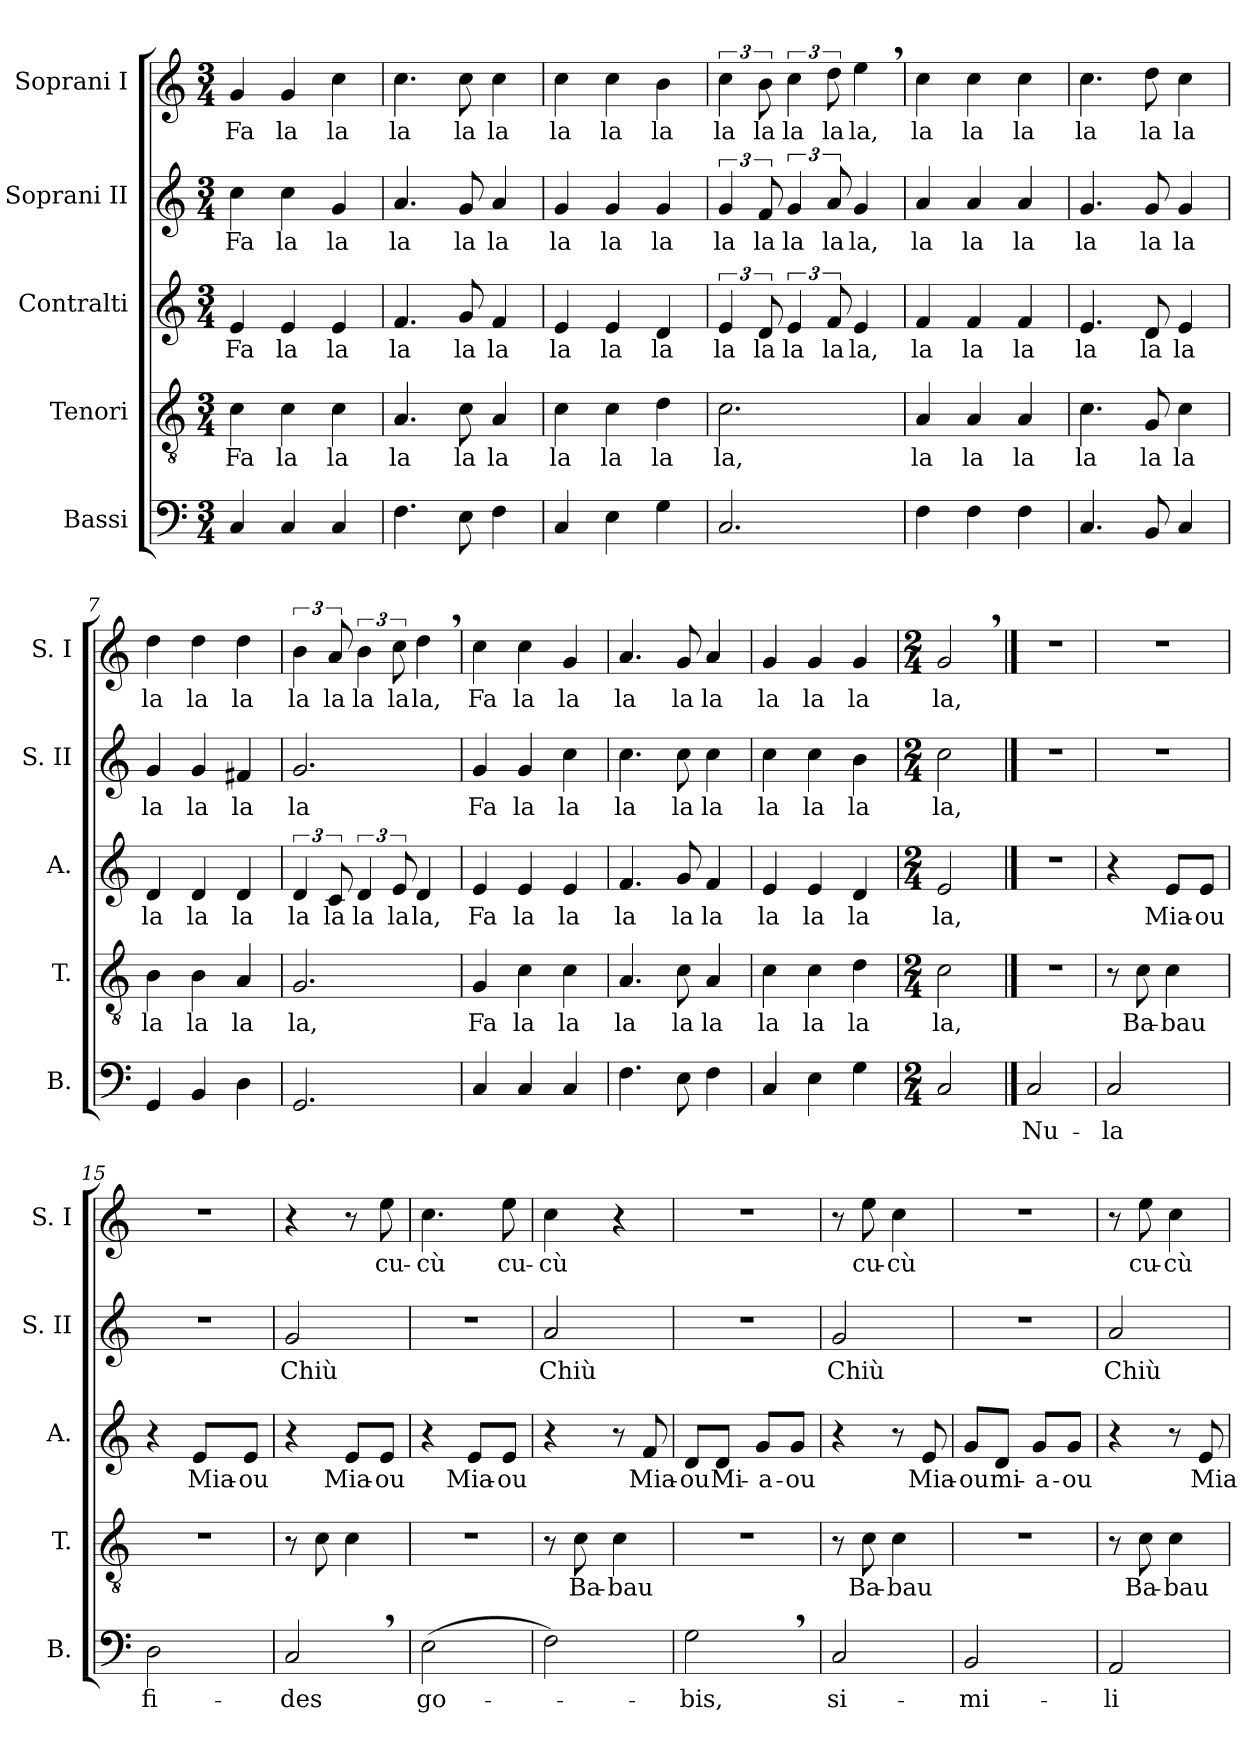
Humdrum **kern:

**kern	**text	**kern	**text	**kern	**text	**kern	**text	**kern	**text
*part5	*part5	*part4	*part4	*part3	*part3	*part2	*part2	*part1	*part1
*staff5	*staff5	*staff4	*staff4	*staff3	*staff3	*staff2	*staff2	*staff1	*staff1
*I"Bassi	*	*I"Tenori	*	*I"Contralti	*	*I"Soprani II	*	*I"Soprani I	*
*I'B.	*	*I'T.	*	*I'A.	*	*I'S. II	*	*I'S. I	*
*clefF4	*	*clefGv2	*	*clefG2	*	*clefG2	*	*clefG2	*
*k[]	*	*k[]	*	*k[]	*	*k[]	*	*k[]	*
*C:	*	*C:	*	*C:	*	*C:	*	*C:	*
*M3/4	*	*M3/4	*	*M3/4	*	*M3/4	*	*M3/4	*
=1	=1	=1	=1	=1	=1	=1	=1	=1	=1
4C/	.	4c\	Fa	4e/	Fa	4cc\	Fa	4g/	Fa
4C/	.	4c\	la	4e/	la	4cc\	la	4g/	la
4C/	.	4c\	la	4e/	la	4g/	la	4cc\	la
=2	=2	=2	=2	=2	=2	=2	=2	=2	=2
4.F\	.	4.A/	la	4.f/	la	4.a/	la	4.cc\	la
8E\	.	8c\	la	8g/	la	8g/	la	8cc\	la
4F\	.	4A/	la	4f/	la	4a/	la	4cc\	la
=3	=3	=3	=3	=3	=3	=3	=3	=3	=3
4C/	.	4c\	la	4e/	la	4g/	la	4cc\	la
4E\	.	4c\	la	4e/	la	4g/	la	4cc\	la
4G\	.	4d\	la	4d/	la	4g/	la	4b\	la
=4	=4	=4	=4	=4	=4	=4	=4	=4	=4
2.C/	.	2.c\	la,	6e/	la	6g/	la	6cc\	la
.	.	.	.	12d/	la	12f/	la	12b\	la
.	.	.	.	6e/	la	6g/	la	6cc\	la
.	.	.	.	12f/	la	12a/	la	12dd\	la
.	.	.	.	4e/	la,	4g/	la,	4ee,>\	la,
=5	=5	=5	=5	=5	=5	=5	=5	=5	=5
4F\	.	4A/	la	4f/	la	4a/	la	4cc\	la
4F\	.	4A/	la	4f/	la	4a/	la	4cc\	la
4F\	.	4A/	la	4f/	la	4a/	la	4cc\	la
=6	=6	=6	=6	=6	=6	=6	=6	=6	=6
4.C/	.	4.c\	la	4.e/	la	4.g/	la	4.cc\	la
8BB/	.	8G/	la	8d/	la	8g/	la	8dd\	la
4C/	.	4c\	la	4e/	la	4g/	la	4cc\	la
!!LO:LB:g=z
=7	=7	=7	=7	=7	=7	=7	=7	=7	=7
4GG/	.	4B\	la	4d/	la	4g/	la	4dd\	la
4BB/	.	4B\	la	4d/	la	4g/	la	4dd\	la
4D\	.	4A/	la	4d/	la	4f#X/	la	4dd\	la
=8	=8	=8	=8	=8	=8	=8	=8	=8	=8
2.GG/	.	2.G/	la,	6d/	la	2.g/	la	6b\	la
.	.	.	.	12c/	la	.	.	12a/	la
.	.	.	.	6d/	la	.	.	6b\	la
.	.	.	.	12e/	la	.	.	12cc\	la
.	.	.	.	4d/	la,	.	.	4dd,>\	la,
=9	=9	=9	=9	=9	=9	=9	=9	=9	=9
4C/	.	4G/	Fa	4e/	Fa	4g/	Fa	4cc\	Fa
4C/	.	4c\	la	4e/	la	4g/	la	4cc\	la
4C/	.	4c\	la	4e/	la	4cc\	la	4g/	la
=10	=10	=10	=10	=10	=10	=10	=10	=10	=10
4.F\	.	4.A/	la	4.f/	la	4.cc\	la	4.a/	la
8E\	.	8c\	la	8g/	la	8cc\	la	8g/	la
4F\	.	4A/	la	4f/	la	4cc\	la	4a/	la
=11	=11	=11	=11	=11	=11	=11	=11	=11	=11
4C/	.	4c\	la	4e/	la	4cc\	la	4g/	la
4E\	.	4c\	la	4e/	la	4cc\	la	4g/	la
4G\	.	4d\	la	4d/	la	4b\	la	4g/	la
=12	=12	=12	=12	=12	=12	=12	=12	=12	=12
*M2/4	*	*M2/4	*	*M2/4	*	*M2/4	*	*M2/4	*
2C/	.	2c\	la,	2e/	la,	2cc\	la,	2g,>/	la,
!!LO:PB:g=z
==13	==13	==13	==13	==13	==13	==13	==13	==13	==13
2C/	Nu-	2r	.	2r	.	2r	.	2r	.
=14	=14	=14	=14	=14	=14	=14	=14	=14	=14
2C/	-la	8r	.	4r	.	2r	.	2r	.
.	.	8c\	Ba-	.	.	.	.	.	.
.	.	4c\	-bau	8e/L	Mia-	.	.	.	.
.	.	.	.	8e/J	-ou	.	.	.	.
=15	=15	=15	=15	=15	=15	=15	=15	=15	=15
2D\	fi-	2r	.	4r	.	2r	.	2r	.
.	.	.	.	8e/L	Mia-	.	.	.	.
.	.	.	.	8e/J	-ou	.	.	.	.
=16	=16	=16	=16	=16	=16	=16	=16	=16	=16
2C,>/	-des	8r	.	4r	.	2g/	Chiù	4r	.
.	.	8c\	.	.	.	.	.	.	.
.	.	4c\	.	8e/L	Mia-	.	.	8r	.
.	.	.	.	8e/J	-ou	.	.	8ee\	cu-
=17	=17	=17	=17	=17	=17	=17	=17	=17	=17
(2E\	go-	2r	.	4r	.	2r	.	4.cc\	-cù
.	.	.	.	8e/L	Mia-	.	.	.	.
.	.	.	.	8e/J	-ou	.	.	8ee\	cu-
=18	=18	=18	=18	=18	=18	=18	=18	=18	=18
2F\)	.	8r	.	4r	.	2a/	Chiù	4cc\	-cù
.	.	8c\	Ba-	.	.	.	.	.	.
.	.	4c\	-bau	8r	.	.	.	4r	.
.	.	.	.	8f/	Mia-	.	.	.	.
=19	=19	=19	=19	=19	=19	=19	=19	=19	=19
2G,>\	-bis,	2r	.	8d/L	-ou	2r	.	2r	.
.	.	.	.	8d/J	Mi-	.	.	.	.
.	.	.	.	8g/L	-a-	.	.	.	.
.	.	.	.	8g/J	-ou	.	.	.	.
!!LO:LB:g=z
=20	=20	=20	=20	=20	=20	=20	=20	=20	=20
2C/	si-	8r	.	4r	.	2g/	Chiù	8r	.
.	.	8c\	Ba-	.	.	.	.	8ee\	cu-
.	.	4c\	-bau	8r	.	.	.	4cc\	-cù
.	.	.	.	8e/	Mia-	.	.	.	.
=21	=21	=21	=21	=21	=21	=21	=21	=21	=21
2BB/	-mi-	2r	.	8g/L	-ou	2r	.	2r	.
.	.	.	.	8d/J	mi-	.	.	.	.
.	.	.	.	8g/L	-a-	.	.	.	.
.	.	.	.	8g/J	-ou	.	.	.	.
=22	=22	=22	=22	=22	=22	=22	=22	=22	=22
2AA/	-li-	8r	.	4r	.	2a/	Chiù	8r	.
.	.	8c\	Ba-	.	.	.	.	8ee\	cu-
.	.	4c\	-bau	8r	.	.	.	4cc\	-cù
.	.	.	.	8e/	Mia-	.	.	.	.
=	=	=	=	=	=	=	=	=	=
*-	*-	*-	*-	*-	*-	*-	*-	*-	*-
